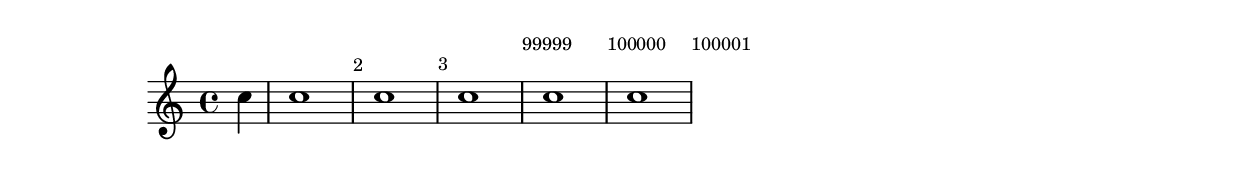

\version "2.4.0"

\header {

texidoc="Bar number may be set and their padding adjusted individually.  
The counting of bar numbers is started after the anacrusis.

To prevent clashes at the beginning of a line, the padding may have to 
be increased.
"

}

\layout {
  raggedright = ##t
}

\relative c'' {
  \override Score.BarNumber #'break-visibility = #all-visible
  \partial 4 c4 
  c1 c c
  \set Score.currentBarNumber = #99999
  \override Score.BarNumber  #'padding = #3
  c1 c
}
